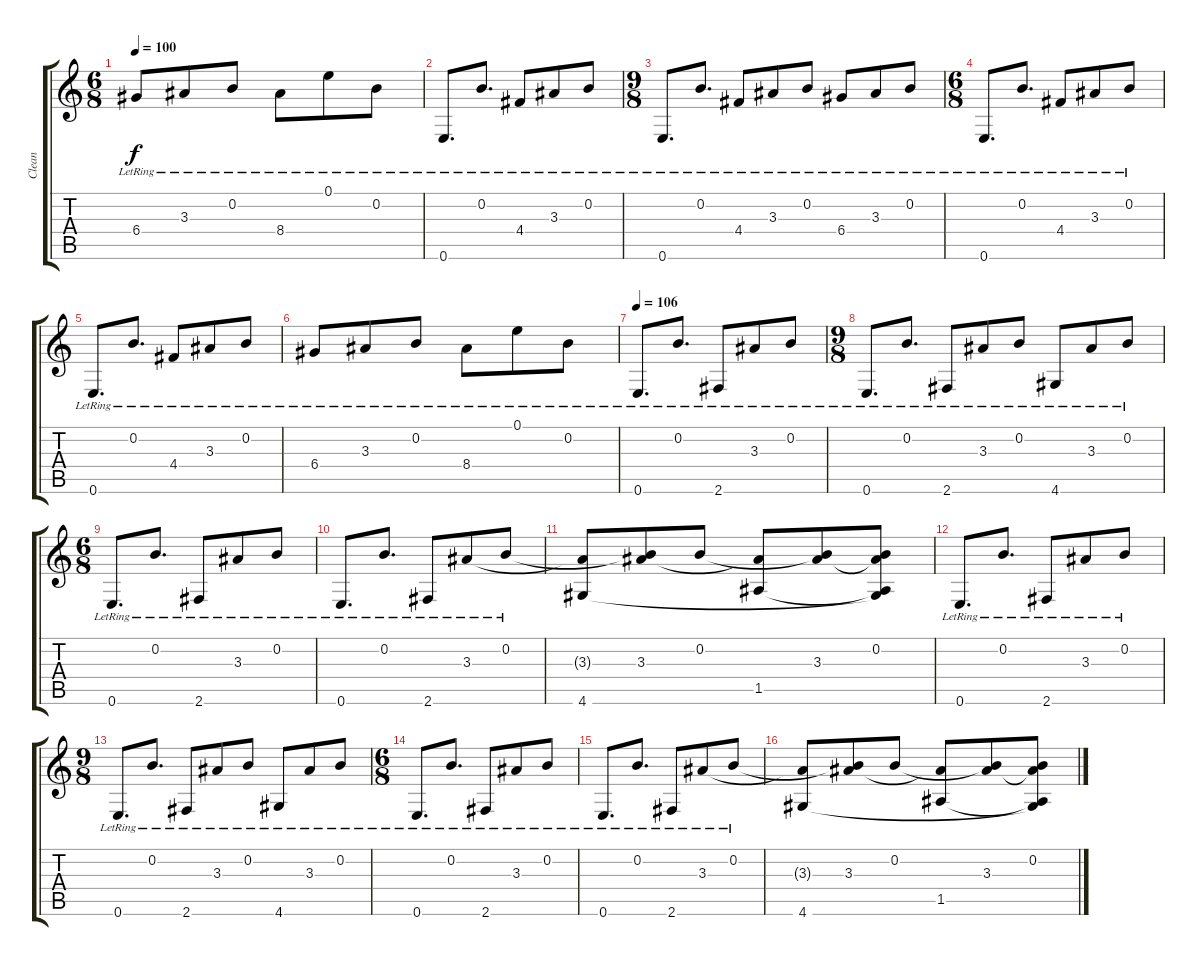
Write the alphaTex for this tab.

\track ("Clean" "Clean") {instrument acousticguitarsteel}
\staff {score tabs}
\tuning (E4 B3 G3 D3 A2 E2) {hide}
\ts (6 8)
\tempo 100
\clef g2
\ks c
6.4{lr}.8{dy f} 3.3{lr}.8 0.2{lr}.8 8.4{lr}.8 0.1{lr}.8 0.2{lr}.8 |
0.6{lr}.8{d} 0.2{lr}.8{d} 4.4{lr}.8 3.3{lr}.8 0.2{lr}.8 |
\ts (9 8)
0.6{lr}.8{d} 0.2{lr}.8{d} 4.4{lr}.8 3.3{lr}.8 0.2{lr}.8 6.4{lr}.8 3.3{lr}.8 0.2{lr}.8 |
\ts (6 8)
0.6{lr}.8{d} 0.2{lr}.8{d} 4.4{lr}.8 3.3{lr}.8 0.2{lr}.8 |
0.6{lr}.8{d} 0.2{lr}.8{d} 4.4{lr}.8 3.3{lr}.8 0.2{lr}.8 |
6.4{lr}.8 3.3{lr}.8 0.2{lr}.8 8.4{lr}.8 0.1{lr}.8 0.2{lr}.8 |
\tempo 106
0.6{lr}.8{d} 0.2{lr}.8{d} 2.6{lr}.8 3.3{lr}.8 0.2{lr}.8 |
\ts (9 8)
0.6{lr}.8{d} 0.2{lr}.8{d} 2.6{lr}.8 3.3{lr}.8 0.2{lr}.8 4.6{lr}.8 3.3{lr}.8 0.2{lr}.8 |
\ts (6 8)
0.6{lr}.8{d} 0.2{lr}.8{d} 2.6{lr}.8 3.3{lr}.8 0.2{lr}.8 |
0.6{lr}.8{d} 0.2{lr}.8{d} 2.6{lr}.8 3.3{lr}.8 0.2{lr}.8 |
(3.3{t} 4.6).8 (0.2{t} 3.3).8 0.2.8 (3.3{t} 1.5).8 (0.2{t} 3.3).8 (0.2 3.3{t} 1.5{t} 4.6{t}).8 |
0.6{lr}.8{d} 0.2{lr}.8{d} 2.6{lr}.8 3.3{lr}.8 0.2{lr}.8 |
\ts (9 8)
0.6{lr}.8{d} 0.2{lr}.8{d} 2.6{lr}.8 3.3{lr}.8 0.2{lr}.8 4.6{lr}.8 3.3{lr}.8 0.2{lr}.8 |
\ts (6 8)
0.6{lr}.8{d} 0.2{lr}.8{d} 2.6{lr}.8 3.3{lr}.8 0.2{lr}.8 |
0.6{lr}.8{d} 0.2{lr}.8{d} 2.6{lr}.8 3.3{lr}.8 0.2{lr}.8 |
(3.3{t} 4.6).8 (0.2{t} 3.3).8 0.2.8 (3.3{t} 1.5).8 (0.2{t} 3.3).8 (0.2 3.3{t} 1.5{t} 4.6{t}).8
